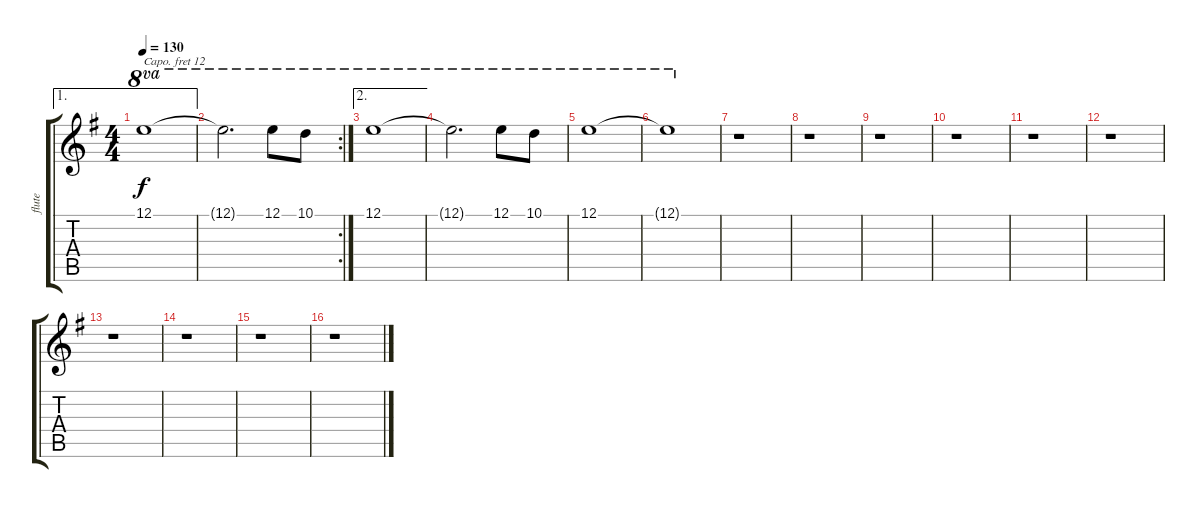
\track ("flute" "flute") {instrument flute}
\staff {score tabs}
\capo 12
\tuning (E4 B3 G3 D3 A2 E2) {hide}
\ae 1
\ts (4 4)
\tempo 130
\clef g2
\ks g
12.1.1{ot 8va dy f} |
\rc 2
12.1{t}.2{d ot 8va} 12.1.8{ot 8va} 10.1.8{ot 8va} |
\ae 2
12.1.1{ot 8va} |
12.1{t}.2{d ot 8va} 12.1.8{ot 8va} 10.1.8{ot 8va} |
12.1.1{ot 8va} |
12.1{t}.1{ot 8va} |
r.1 |
r.1 |
r.1 |
r.1 |
r.1 |
r.1 |
r.1 |
r.1 |
r.1 |
r.1
